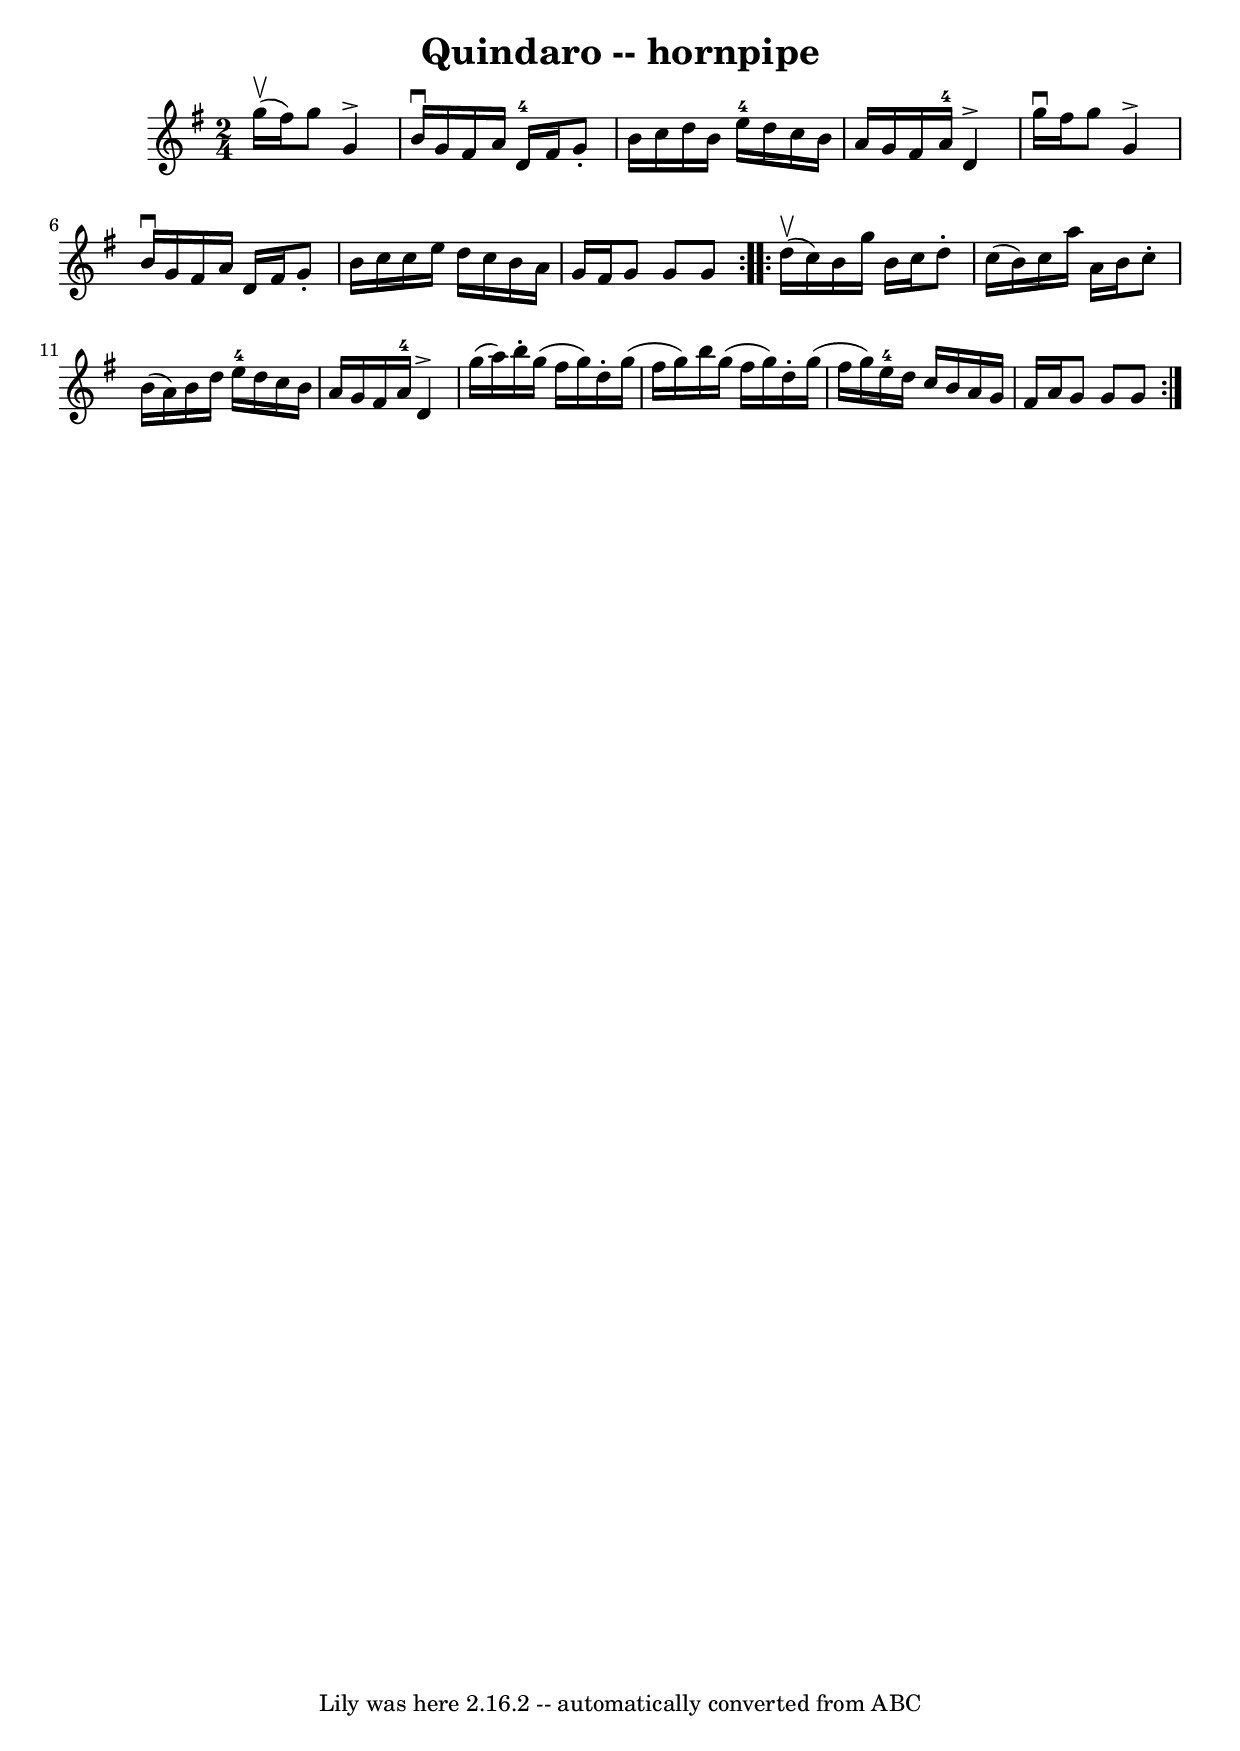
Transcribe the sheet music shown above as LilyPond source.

\version "2.16.2"
\include "Mammoth.ily"
\header {
  %% book = "Cole's 1000 Fiddle Tunes"
  crossRefNumber = "1"
  footnotes = "\\\\\\\\QUINDARO HORNPIPE -- First and 3d couples balance, swing 6 hands half round;\\\\balance again, swing 6 hands round to place; First couple down the centre;\\\\back, cast off, right and left 4."
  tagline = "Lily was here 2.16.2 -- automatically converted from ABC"
  title = "Quindaro -- hornpipe"

}
voicedefault =  {



  \repeat volta 2 {

    \time 2/4 
    \key g \major g''16 (^\upbow fis''16)       |
    g''8  
    g'4^\accent b'16^\downbow g'16    |
    fis'16 a'16 d'16 
    -4 fis'16 g'8 -. b'16 c''16    |
    d''16 b'16 e''16 
    -4 d''16 c''16 b'16 a'16 g'16    |
    fis'16 a'16-4 
    d'4^\accent g''16^\downbow fis''16    |
    |
    g''8    
    g'4^\accent b'16^\downbow g'16    |
    fis'16 a'16 d'16    
    fis'16 g'8 -. b'16 c''16    |
    c''16 e''16 d''16 c''16 
    b'16 a'16 g'16 fis'16    |
    g'8 g'8 g'8    
  }     

  \repeat volta 2 {
    d''16 (^\upbow c''16)       |
    b'16 g''16 
    b'16 c''16 d''8 -. c''16 (b'16)   |
    c''16 a''16    
    a'16 b'16 c''8 -. b'16 (a'16)   |
    b'16 d''16 e''16 
    -4 d''16 c''16 b'16 a'16 g'16    |
    fis'16 a'16-4 
    d'4^\accent g''16 (a''16)   |
    |
    b''16 -. g''16 
    (fis''16 g''16) d''16 -. g''16 (fis''16 g''16)   |
    
    b''16 g''16 (fis''16 g''16) d''16 -. g''16 (fis''16    
    g''16)   |
    e''16-4 d''16 c''16 b'16 a'16 g'16    
    fis'16 a'16    |
    g'8 g'8 g'8    
  }   

}

\score{
  <<

    \context Staff="default"
    {
      \voicedefault 
      
    }

  >>
  \layout {
    
  }
  \midi {
  }

}
